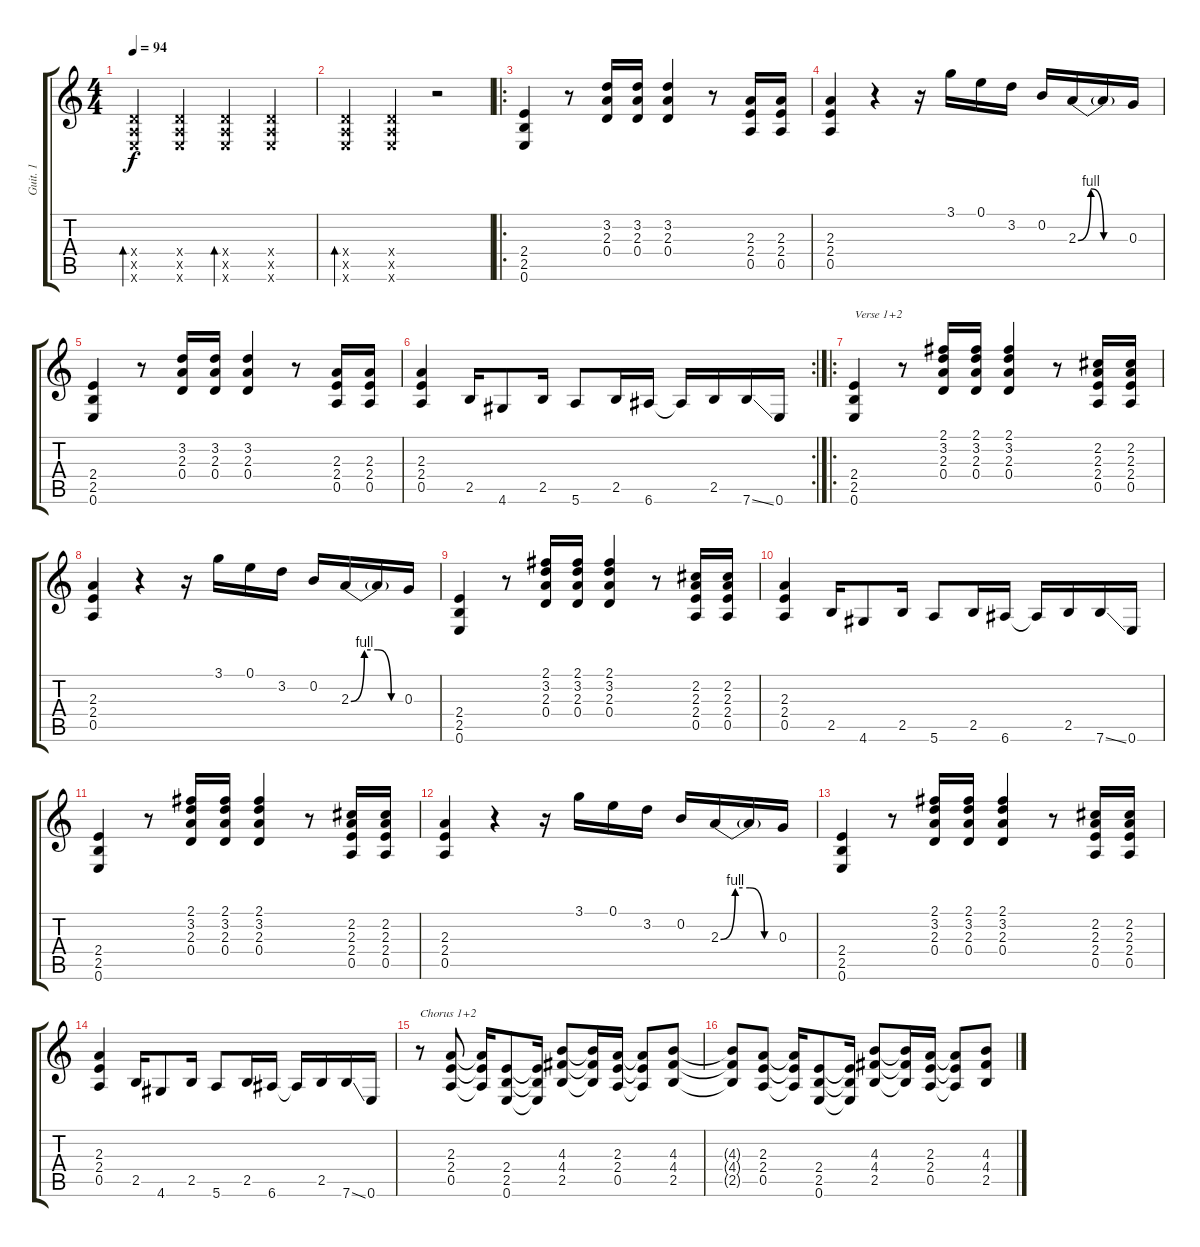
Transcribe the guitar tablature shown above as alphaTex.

\track ("Guit. 1" "Guit. 1") {instrument overdrivenguitar}
\staff {score tabs}
\tuning (E4 B3 G3 D3 A2 E2) {hide}
\ts (4 4)
\tempo 94
\clef g2
\ks c
(0.4{x} 0.5{x} 0.6{x}).4{bd 120 dy f instrument overdrivenguitar} (0.4{x} 0.5{x} 0.6{x}).4 (0.4{x} 0.5{x} 0.6{x}).4{bd 120} (0.4{x} 0.5{x} 0.6{x}).4 |
(0.4{x} 0.5{x} 0.6{x}).4{bd 120} (0.4{x} 0.5{x} 0.6{x}).4 r.2 |
\ro
(2.4 2.5 0.6).4 r.8 (3.2 2.3 0.4).16 (3.2 2.3 0.4).16 (3.2 2.3 0.4).4 r.8 (2.3 2.4 0.5).16 (2.3 2.4 0.5).16 |
(2.3 2.4 0.5).4 r.4 r.16 3.1.16 0.1.16 3.2.16 0.2.16 2.3{be (custom 0 0 15 4 30 0 45 0 60 0)}.16 2.3{t}.16 0.3.16 |
(2.4 2.5 0.6).4 r.8 (3.2 2.3 0.4).16 (3.2 2.3 0.4).16 (3.2 2.3 0.4).4 r.8 (2.3 2.4 0.5).16 (2.3 2.4 0.5).16 |
\rc 2
(2.3 2.4 0.5).4 2.5.16 4.6.8 2.5.16 5.6.8 2.5.16 6.6.16 6.6{t}.16 2.5.16 7.6{ss}.16 0.6.16 |
\ro
(2.4 2.5 0.6).4{txt "Verse 1+2"} r.8 (2.1 3.2 2.3 0.4).16 (2.1 3.2 2.3 0.4).16 (2.1 3.2 2.3 0.4).4 r.8 (2.2 2.3 2.4 0.5).16 (2.2 2.3 2.4 0.5).16 |
(2.3 2.4 0.5).4 r.4 r.16 3.1.16 0.1.16 3.2.16 0.2.16 2.3{be (custom 0 0 15 4 30 4 45 0 60 0)}.16 2.3{t}.16 0.3.16 |
(2.4 2.5 0.6).4 r.8 (2.1 3.2 2.3 0.4).16 (2.1 3.2 2.3 0.4).16 (2.1 3.2 2.3 0.4).4 r.8 (2.2 2.3 2.4 0.5).16 (2.2 2.3 2.4 0.5).16 |
(2.3 2.4 0.5).4 2.5.16 4.6.8 2.5.16 5.6.8 2.5.16 6.6.16 6.6{t}.16 2.5.16 7.6{ss}.16 0.6.16 |
(2.4 2.5 0.6).4 r.8 (2.1 3.2 2.3 0.4).16 (2.1 3.2 2.3 0.4).16 (2.1 3.2 2.3 0.4).4 r.8 (2.2 2.3 2.4 0.5).16 (2.2 2.3 2.4 0.5).16 |
(2.3 2.4 0.5).4 r.4 r.16 3.1.16 0.1.16 3.2.16 0.2.16 2.3{be (custom 0 0 15 4 30 4 45 0 60 0)}.16 2.3{t}.16 0.3.16 |
(2.4 2.5 0.6).4 r.8 (2.1 3.2 2.3 0.4).16 (2.1 3.2 2.3 0.4).16 (2.1 3.2 2.3 0.4).4 r.8 (2.2 2.3 2.4 0.5).16 (2.2 2.3 2.4 0.5).16 |
(2.3 2.4 0.5).4 2.5.16 4.6.8 2.5.16 5.6.8 2.5.16 6.6.16 6.6{t}.16 2.5.16 7.6{ss}.16 0.6.16 |
r.8{txt "Chorus 1+2"} (2.3 2.4 0.5).8 (2.3{t} 2.4{t} 0.5{t}).16 (2.4 2.5 0.6).8 (2.4{t} 2.5{t} 0.6{t}).16 (4.3 4.4 2.5).8 (4.3{t} 4.4{t} 2.5{t}).16 (2.3 2.4 0.5).16 (2.3{t} 2.4{t} 0.5{t}).8 (4.3 4.4 2.5).8 |
(4.3{t} 4.4{t} 2.5{t}).8 (2.3 2.4 0.5).8 (2.3{t} 2.4{t} 0.5{t}).16 (2.4 2.5 0.6).8 (2.4{t} 2.5{t} 0.6{t}).16 (4.3 4.4 2.5).8 (4.3{t} 4.4{t} 2.5{t}).16 (2.3 2.4 0.5).16 (2.3{t} 2.4{t} 0.5{t}).8 (4.3 4.4 2.5).8
